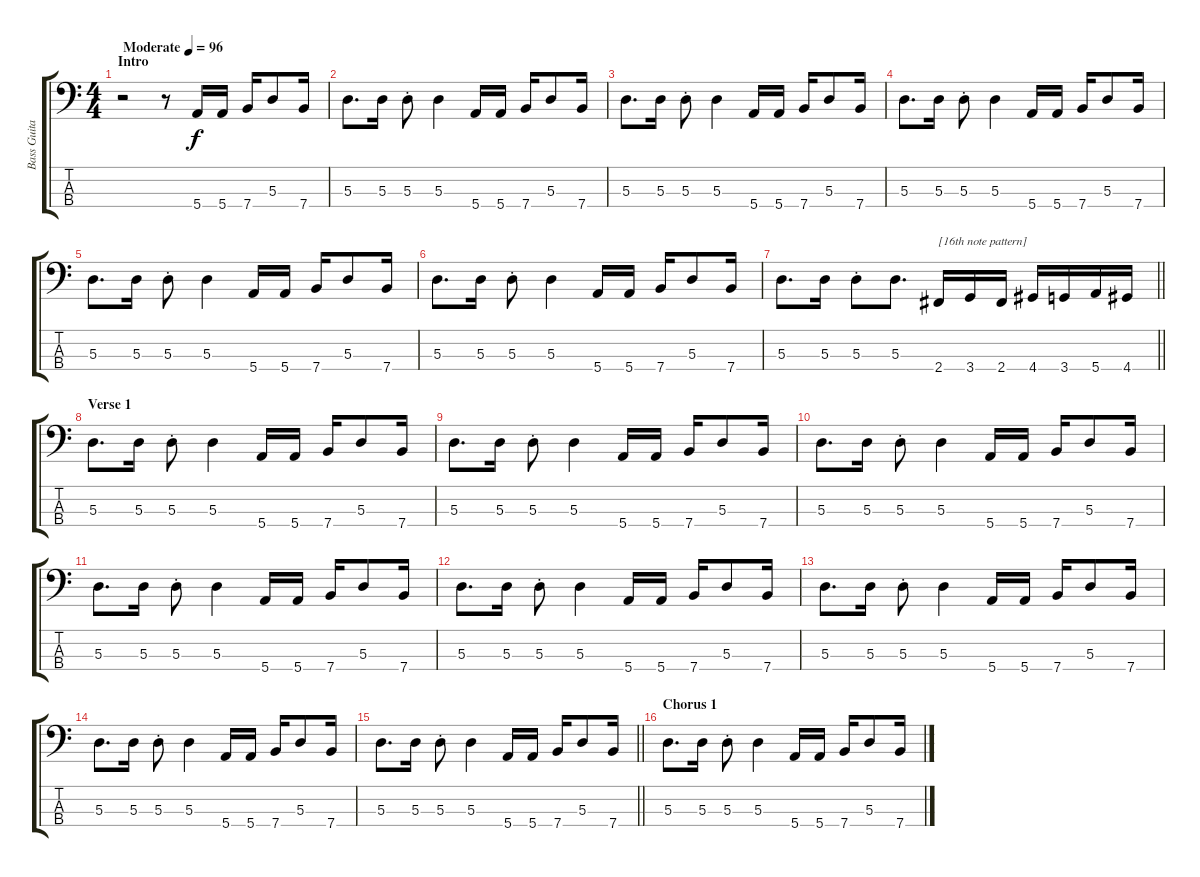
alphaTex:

\track ("Bass Guitar" "Bass Guita") {instrument electricbassfinger}
\staff {score tabs}
\tuning (G2 D2 A1 E1) {hide}
\ts (4 4)
\section ("" "Intro")
\tempo (96 "Moderate")
\clef f4
\ks c
r.2{dy f instrument electricbassfinger} r.8 5.4.16 5.4.16 7.4.16 5.3.8 7.4.16 |
5.3.8{d} 5.3.16 5.3{st}.8 5.3.4 5.4.16 5.4.16 7.4.16 5.3.8 7.4.16 |
5.3.8{d} 5.3.16 5.3{st}.8 5.3.4 5.4.16 5.4.16 7.4.16 5.3.8 7.4.16 |
5.3.8{d} 5.3.16 5.3{st}.8 5.3.4 5.4.16 5.4.16 7.4.16 5.3.8 7.4.16 |
5.3.8{d} 5.3.16 5.3{st}.8 5.3.4 5.4.16 5.4.16 7.4.16 5.3.8 7.4.16 |
5.3.8{d} 5.3.16 5.3{st}.8 5.3.4 5.4.16 5.4.16 7.4.16 5.3.8 7.4.16 |
\barLineRight lightlight
5.3.8{d} 5.3.16 5.3{st}.8 5.3.8{d} 2.4.16{txt "[16th note pattern]"} 3.4.16 2.4.16 4.4.16 3.4.16 5.4.16 4.4.16 |
\section ("" "Verse 1")
5.3.8{d} 5.3.16 5.3{st}.8 5.3.4 5.4.16 5.4.16 7.4.16 5.3.8 7.4.16 |
5.3.8{d} 5.3.16 5.3{st}.8 5.3.4 5.4.16 5.4.16 7.4.16 5.3.8 7.4.16 |
5.3.8{d} 5.3.16 5.3{st}.8 5.3.4 5.4.16 5.4.16 7.4.16 5.3.8 7.4.16 |
5.3.8{d} 5.3.16 5.3{st}.8 5.3.4 5.4.16 5.4.16 7.4.16 5.3.8 7.4.16 |
5.3.8{d} 5.3.16 5.3{st}.8 5.3.4 5.4.16 5.4.16 7.4.16 5.3.8 7.4.16 |
5.3.8{d} 5.3.16 5.3{st}.8 5.3.4 5.4.16 5.4.16 7.4.16 5.3.8 7.4.16 |
5.3.8{d} 5.3.16 5.3{st}.8 5.3.4 5.4.16 5.4.16 7.4.16 5.3.8 7.4.16 |
\barLineRight lightlight
5.3.8{d} 5.3.16 5.3{st}.8 5.3.4 5.4.16 5.4.16 7.4.16 5.3.8 7.4.16 |
\section ("" "Chorus 1")
5.3.8{d} 5.3.16 5.3{st}.8 5.3.4 5.4.16 5.4.16 7.4.16 5.3.8 7.4.16
